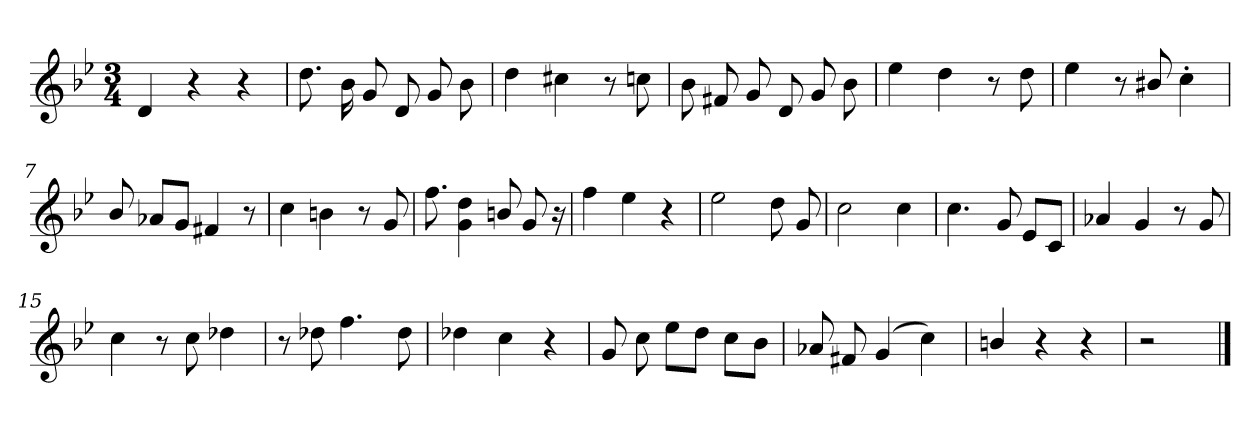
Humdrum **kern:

**kern
*part1
*staff1
*clefG2
*k[b-e-]
*M3/4
=1
4d/
4r
4r
=2
8.dd\
16b-\
8g/
8d/
8g/
8b-\
=3
4dd\
4cc#X\
8r
8ccn\
=4
8b-\
8f#X/
8g/
8d/
8g/
8b-\
=5
4ee-\
4dd\
8r
8dd\
=6
4ee-\
8r
8b#X/
4cc'\
=7
8b-/
8a-X/L
8g/J
4f#X/
8r
=8
4cc\
4bn\
8r
8g/
=9
8.ff\
4g\ 4dd\
8bn/
8g/
16r
=10
4ff\
4ee-\
4r
=11
2ee-\
8dd\
8g/
=12
2cc\
4cc\
=13
4.cc\
8g/
8e-/L
8c/J
=14
4a-X/
4g/
8r
8g/
=15
4cc\
8r
8cc\
4dd-X\
=16
8r
8dd-X\
4.ff\
8dd-\
=17
4dd-X\
4cc\
4r
=18
8g/
8cc\
8ee-\L
8dd\J
8cc\L
8b-\J
=19
8a-X/
8f#X/
(4g/
4cc\)
=20
4bn/
4r
4r
=21
2r
==
*-
